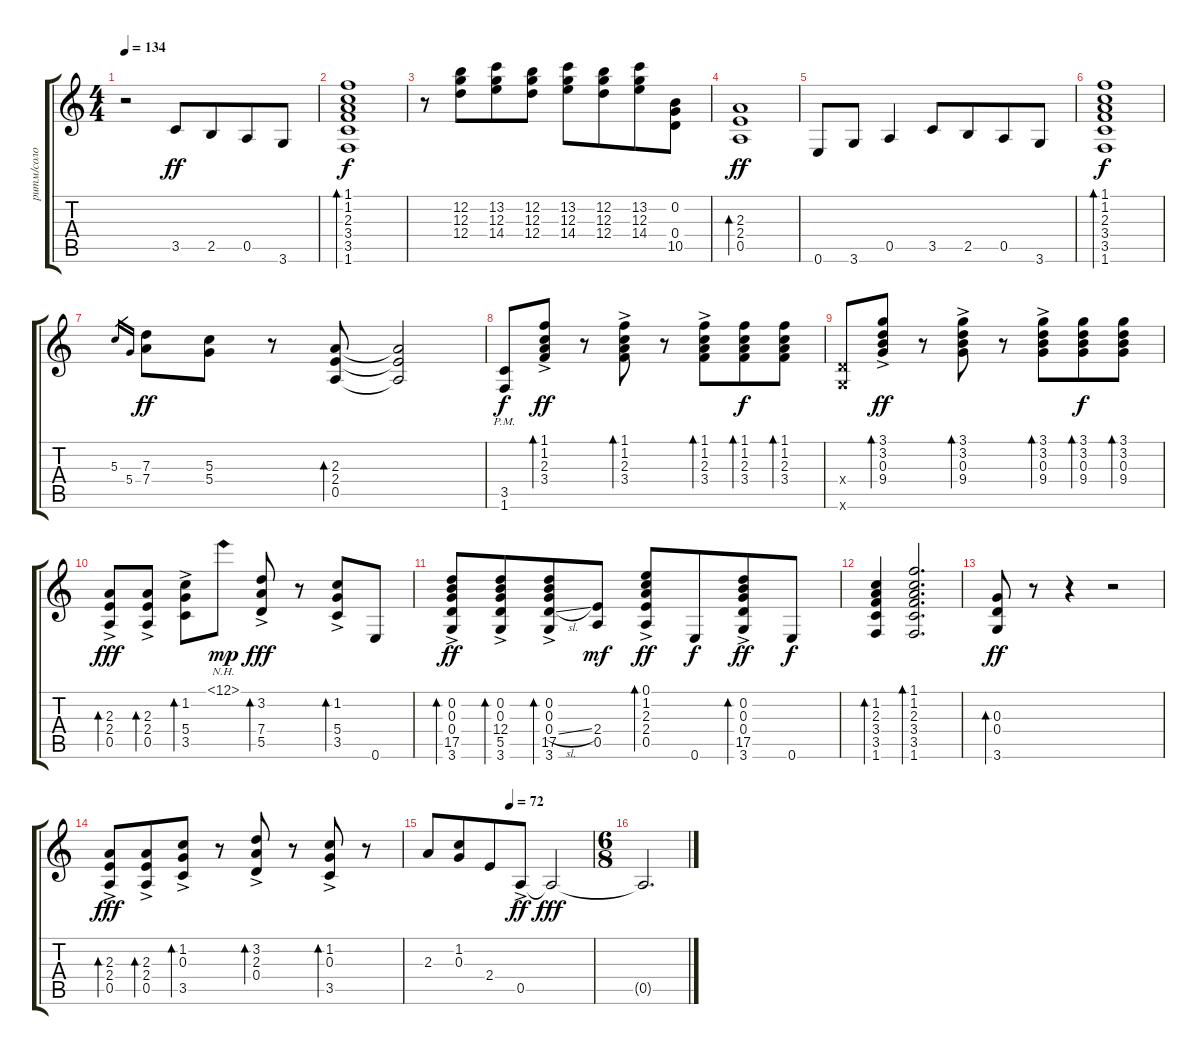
\track ("ритм/соло" "ритм/соло") {instrument overdrivenguitar}
\staff {score tabs}
\tuning (E4 B3 G3 D3 A2 E2) {hide}
\ts (4 4)
\tempo 134
\clef g2
\ks aminor
r.2{dy ff} 3.5.8 2.5.8{beam merge} 0.5.8 3.6.8 |
(1.1 1.2 2.3 3.4 3.5 1.6).1{bd 60 dy f} |
r.8 (12.2 12.3 12.4).8{beam merge} (13.2 12.3 14.4).8 (12.2 12.3 12.4).8 (13.2 12.3 14.4).8 (12.2 12.3 12.4).8{beam merge} (13.2 12.3 14.4).8 (0.2 0.4 10.5).8 |
(2.3 2.4 0.5).1{bd 60 dy ff} |
0.6.8 3.6.8 0.5.4 3.5.8 2.5.8{beam merge} 0.5.8 3.6.8 |
(1.1 1.2 2.3 3.4 3.5 1.6).1{bd 60 dy f} |
5.3.16{gr} 5.4.16{gr} (7.3 7.4).8{dy ff} (5.3 5.4).8 r.8 (2.3 2.4 0.5).8{bd 60} (2.3{t} 2.4{t} 0.5{t}).2 |
(3.5{pm} 1.6{pm}).8{dy f} (1.1{ac} 1.2{ac} 2.3{ac} 3.4{ac}).8{bd 60 dy ff} r.8 (1.1{ac} 1.2{ac} 2.3{ac} 3.4{ac}).8{bd 60} r.8 (1.1{ac} 1.2{ac} 2.3{ac} 3.4).8{bd 60 beam merge} (1.1 1.2 2.3 3.4).8{bd 60 dy f} (1.1 1.2 2.3 3.4).8{bd 60} |
(0.4{x} 3.6{x}).8 (3.1{ac} 3.2{ac} 0.3{ac} 9.4{ac}).8{bd 60 dy ff} r.8 (3.1{ac} 3.2{ac} 0.3{ac} 9.4{ac}).8{bd 60} r.8 (3.1{ac} 3.2{ac} 0.3{ac} 9.4{ac}).8{bd 60 beam merge} (3.1 3.2 0.3 9.4).8{bd 60 dy f} (3.1 3.2 0.3 9.4).8{bd 60} |
(2.3{ac} 2.4{ac} 0.5{ac}).8{bd 60 dy fff} (2.3{ac} 2.4{ac} 0.5{ac}).8{bd 60} (1.2{ac} 5.4{ac} 3.5{ac}).8{bd 60} 12.1{nh}.8{dy mp} (3.2{ac} 7.4{ac} 5.5{ac}).8{bd 60 dy fff} r.8 (1.2{ac} 5.4{ac} 3.5{ac}).8{bd 60} 0.6.8 |
(0.2{ac} 0.3{ac} 0.4{ac} 17.5{ac} 3.6{ac}).8{bd 60 dy ff} (0.2{ac} 0.3{ac} 12.4{ac} 5.5{ac} 3.6{ac}).8{bd 60 beam merge} (0.2{ac} 0.3{ac} 0.4{sl ac} 17.5{ac} 3.6{ac}).8{bd 60} (2.4 0.5).8{dy mf} (0.1{ac} 1.2{ac} 2.3{ac} 2.4{ac} 0.5{ac}).8{bd 60 dy ff} 0.6.8{dy f beam merge} (0.2{ac} 0.3{ac} 0.4{ac} 17.5{ac} 3.6{ac}).8{bd 60 dy ff} 0.6.8{dy f} |
(1.2 2.3 3.4 3.5 1.6).4{bd 60} (1.1 1.2 2.3 3.4 3.5 1.6).2{d bd 60} |
(0.3 0.4 3.6).8{bd 60 dy ff} r.8 r.4 r.2 |
(2.3{ac} 2.4{ac} 0.5{ac}).8{bd 60 dy fff} (2.3{ac} 2.4{ac} 0.5{ac}).8{bd 60 beam merge} (1.2{ac} 0.3{ac} 3.5{ac}).8{bd 60} r.8 (3.2{ac} 2.3{ac} 0.4{ac}).8{bd 60} r.8 (1.2{ac} 0.3{ac} 3.5{ac}).8{bd 60} r.8 |
\tempo (72 0.5)
2.3.8 (1.2 0.3).8{beam merge} 2.4.8 0.5{ac}.8{dy ff} 0.5{t}.2{dy fff} |
\ts (6 8)
0.5{t}.2{d}
